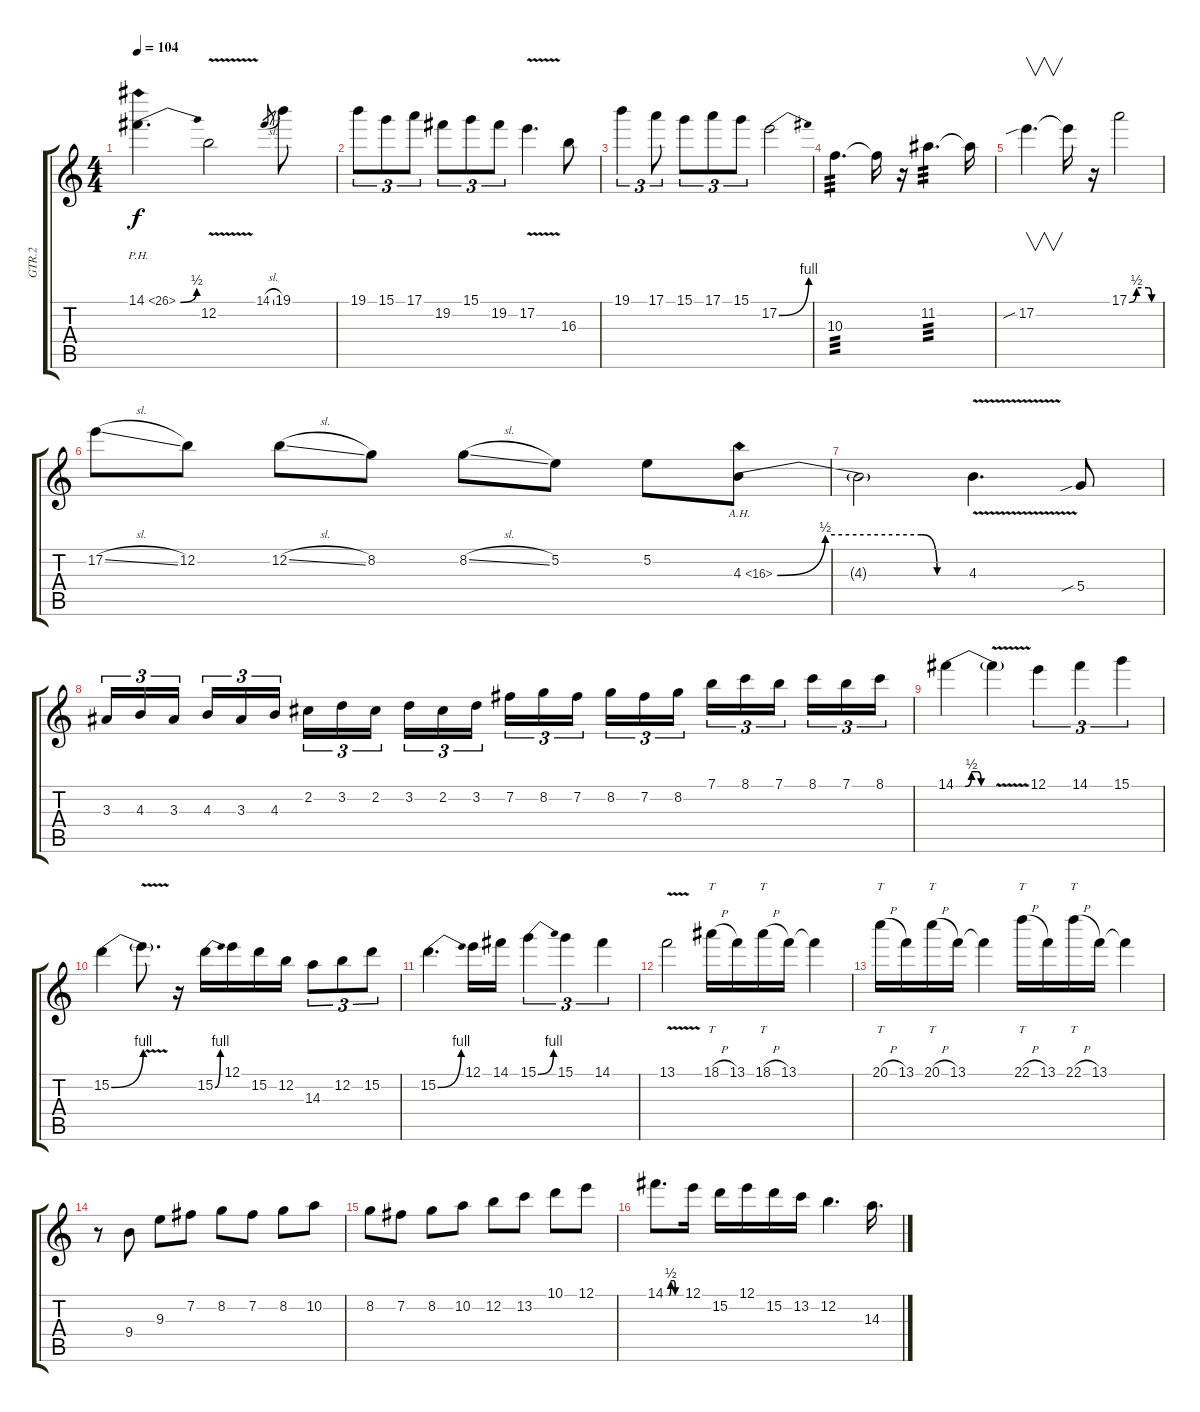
\track ("GTR.2" "GTR.2") {instrument distortionguitar}
\staff {score tabs}
\tuning (E4 B3 G3 D3 A2 E2) {hide}
\ts (4 4)
\tempo 104
\clef g2
\ks c
14.1{be (bend 0 0 60 2) ph 12}.4{d dy f} 12.2{v}.2 14.1{sl}.8{gr} 19.1.8 |
19.1.8{tu (3 2)} 15.1.8{tu (3 2)} 17.1.8{tu (3 2)} 19.2.8{tu (3 2)} 15.1.8{tu (3 2)} 19.2.8{tu (3 2)} 17.2{v}.4{d} 16.3.8 |
19.1.4{tu (3 2)} 17.1.8{tu (3 2)} 15.1.8{tu (3 2)} 17.1.8{tu (3 2)} 15.1.8{tu (3 2)} 17.2{be (bend 0 0 60 4)}.2 |
10.3.4{d tp 3} 10.3{t}.16 r.16 11.2.4{d tp 3} 11.2{t}.16 |
17.2{sib}.4{v d} 17.2{t}.16 r.16 17.1{be (custom 0 0 15 2 39 2 45 0 60 0)}.2 |
17.2{sl}.8 12.2.8 12.2{sl}.8 8.2.8 8.2{sl}.8 5.2.8 5.2.8 4.3{be (custom 0 0 15 2 45 2 50 0 60 0) ah 12}.8 |
4.3{t}.2 4.3{v}.4{d} 5.4{sib}.8 |
3.3.16{tu (3 2)} 4.3.16{tu (3 2)} 3.3.16{tu (3 2) beam splitsecondary} 4.3.16{tu (3 2)} 3.3.16{tu (3 2)} 4.3.16{tu (3 2)} 2.2.16{tu (3 2)} 3.2.16{tu (3 2)} 2.2.16{tu (3 2) beam splitsecondary} 3.2.16{tu (3 2)} 2.2.16{tu (3 2)} 3.2.16{tu (3 2)} 7.2.16{tu (3 2)} 8.2.16{tu (3 2)} 7.2.16{tu (3 2) beam splitsecondary} 8.2.16{tu (3 2)} 7.2.16{tu (3 2)} 8.2.16{tu (3 2)} 7.1.16{tu (3 2)} 8.1.16{tu (3 2)} 7.1.16{tu (3 2) beam splitsecondary} 8.1.16{tu (3 2)} 7.1.16{tu (3 2)} 8.1.16{tu (3 2)} |
14.1{be (custom 0 0 15 0 25 2 35 2 40 0 60 0)}.4 14.1{v t}.4 12.1.4{tu (3 2)} 14.1.4{tu (3 2)} 15.1.4{tu (3 2)} |
15.2{be (bend 0 0 60 4)}.4 15.2{v t}.8{d} r.16 15.2{be (bend 0 0 60 4)}.16 12.1.16 15.2.16 12.2.16 14.3.8{tu (3 2)} 12.2.8{tu (3 2)} 15.2.8{tu (3 2)} |
15.2{be (bend 0 0 60 4)}.4{d} 12.1.16 14.1.16 15.1{be (bend 0 0 60 4)}.4{tu (3 2)} 15.1.4{tu (3 2)} 14.1.4{tu (3 2)} |
13.1{v}.2 18.1{h}.16{tt} 13.1.16 18.1{h}.16{tt} 13.1.16 13.1{t}.4 |
20.1{h}.16{tt} 13.1.16 20.1{h}.16{tt} 13.1.16 13.1{t}.4 22.1{h}.16{tt} 13.1.16 22.1{h}.16{tt} 13.1.16 13.1{t}.4 |
r.8 9.4.8 9.3.8 7.2.8 8.2.8 7.2.8 8.2.8 10.2.8 |
8.2.8 7.2.8 8.2.8 10.2.8 12.2.8 13.2.8 10.1.8 12.1.8 |
14.1{be (custom 0 0 15 0 21 2 33 2 38 0 60 0)}.8{d} 12.1.16 15.2.16 12.1.16 15.2.16 13.2.16 12.2.4{d} 14.3.16{d}
